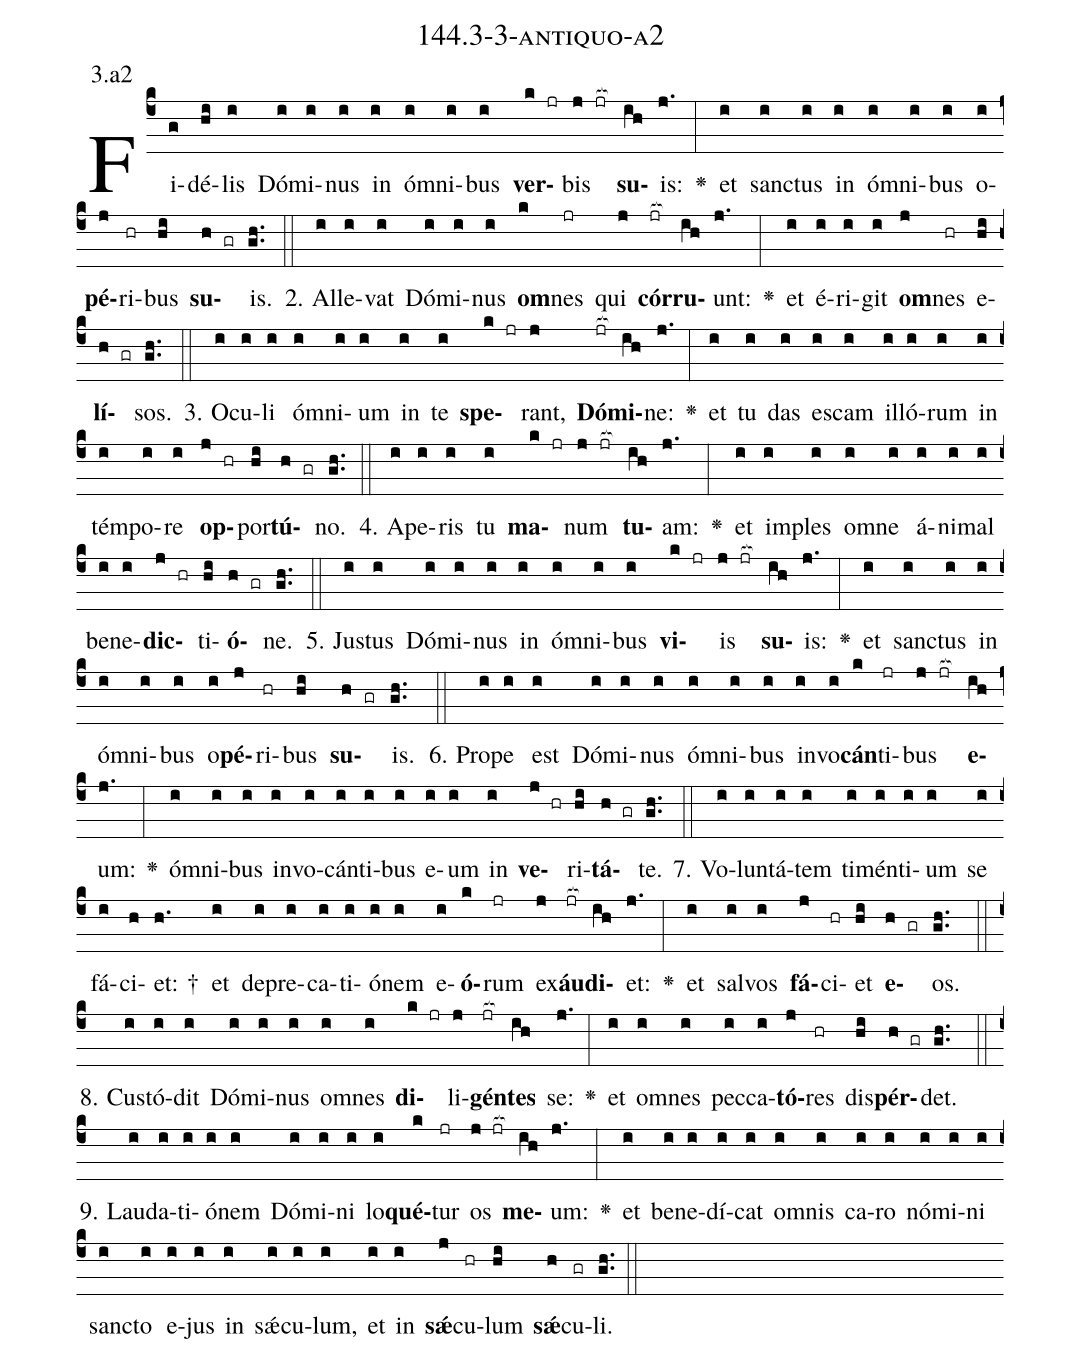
name: 144.3-3-antiquo-a2;
annotation: 3.a2;
%%
(c4)Fi(g)dé(hi)lis(i) Dó(i)mi(i)nus(i) in(i) óm(i)ni(i)bus(i) <b>ver</b>(k jr)bis(j jr[ocb:1{]) <b>su</b>(ih[ocb:0}])is:(j.) <v>\greheightstar</v>(:) et(i) sanc(i)tus(i) in(i) óm(i)ni(i)bus(i) o(i)<b>pé</b>(j)ri(hr)bus(hi) <b>su</b>(h gr)is.(gh..) (::)
2. Al(i)le(i)vat(i) Dó(i)mi(i)nus(i) <b>om</b>(k)nes(jr) qui(j) <b>cór</b>(jr[ocb:1{])<b>ru</b>(ih[ocb:0}])unt:(j.) <v>\greheightstar</v>(:) et(i) é(i)ri(i)git(i) <b>om</b>(j)nes(hr) e(hi)<b>lí</b>(h gr)sos.(gh..) (::)
3. O(i)cu(i)li(i) óm(i)ni(i)um(i) in(i) te(i) <b>spe</b>(k jr)rant,(j) <b>Dó</b>(jr[ocb:1{])<b>mi</b>(ih[ocb:0}])ne:(j.) <v>\greheightstar</v>(:) et(i) tu(i) das(i) es(i)cam(i) il(i)ló(i)rum(i) in(i) tém(i)po(i)re(i) <b>op</b>(j hr)por(hi)<b>tú</b>(h gr)no.(gh..) (::)
4. A(i)pe(i)ris(i) tu(i) <b>ma</b>(k jr)num(j jr[ocb:1{]) <b>tu</b>(ih[ocb:0}])am:(j.) <v>\greheightstar</v>(:) et(i) im(i)ples(i) om(i)ne(i) á(i)ni(i)mal(i) be(i)ne(i)<b>dic</b>(j hr)ti(hi)<b>ó</b>(h gr)ne.(gh..) (::)
5. Jus(i)tus(i) Dó(i)mi(i)nus(i) in(i) óm(i)ni(i)bus(i) <b>vi</b>(k jr)is(j jr[ocb:1{]) <b>su</b>(ih[ocb:0}])is:(j.) <v>\greheightstar</v>(:) et(i) sanc(i)tus(i) in(i) óm(i)ni(i)bus(i) o(i)<b>pé</b>(j)ri(hr)bus(hi) <b>su</b>(h gr)is.(gh..) (::)
6. Pro(i)pe(i) est(i) Dó(i)mi(i)nus(i) óm(i)ni(i)bus(i) in(i)vo(i)<b>cán</b>(k)ti(jr)bus(j jr[ocb:1{]) <b>e</b>(ih[ocb:0}])um:(j.) <v>\greheightstar</v>(:) óm(i)ni(i)bus(i) in(i)vo(i)cán(i)ti(i)bus(i) e(i)um(i) in(i) <b>ve</b>(j hr)ri(hi)<b>tá</b>(h gr)te.(gh..) (::)
7. Vo(i)lun(i)tá(i)tem(i) ti(i)mén(i)ti(i)um(i) se(i) fá(i)ci(h)et: †(h.) et(i) de(i)pre(i)ca(i)ti(i)ó(i)nem(i) e(i)<b>ó</b>(k)rum(jr) ex(j)<b>áu</b>(jr[ocb:1{])<b>di</b>(ih[ocb:0}])et:(j.) <v>\greheightstar</v>(:) et(i) sal(i)vos(i) <b>fá</b>(j)ci(hr)et(hi) <b>e</b>(h gr)os.(gh..) (::)
8. Cus(i)tó(i)dit(i) Dó(i)mi(i)nus(i) om(i)nes(i) <b>di</b>(k jr)li(j)<b>gén</b>(jr[ocb:1{])<b>tes</b>(ih[ocb:0}]) se:(j.) <v>\greheightstar</v>(:) et(i) om(i)nes(i) pec(i)ca(i)<b>tó</b>(j)res(hr) dis(hi)<b>pér</b>(h gr)det.(gh..) (::)
9. Lau(i)da(i)ti(i)ó(i)nem(i) Dó(i)mi(i)ni(i) lo(i)<b>qué</b>(k)tur(jr) os(j jr[ocb:1{]) <b>me</b>(ih[ocb:0}])um:(j.) <v>\greheightstar</v>(:) et(i) be(i)ne(i)dí(i)cat(i) om(i)nis(i) ca(i)ro(i) nó(i)mi(i)ni(i) sanc(i)to(i) e(i)jus(i) in(i) sǽ(i)cu(i)lum,(i) et(i) in(i) <b>sǽ</b>(j)cu(hr)lum(hi) <b>sǽ</b>(h)cu(gr)li.(gh..) (::)
